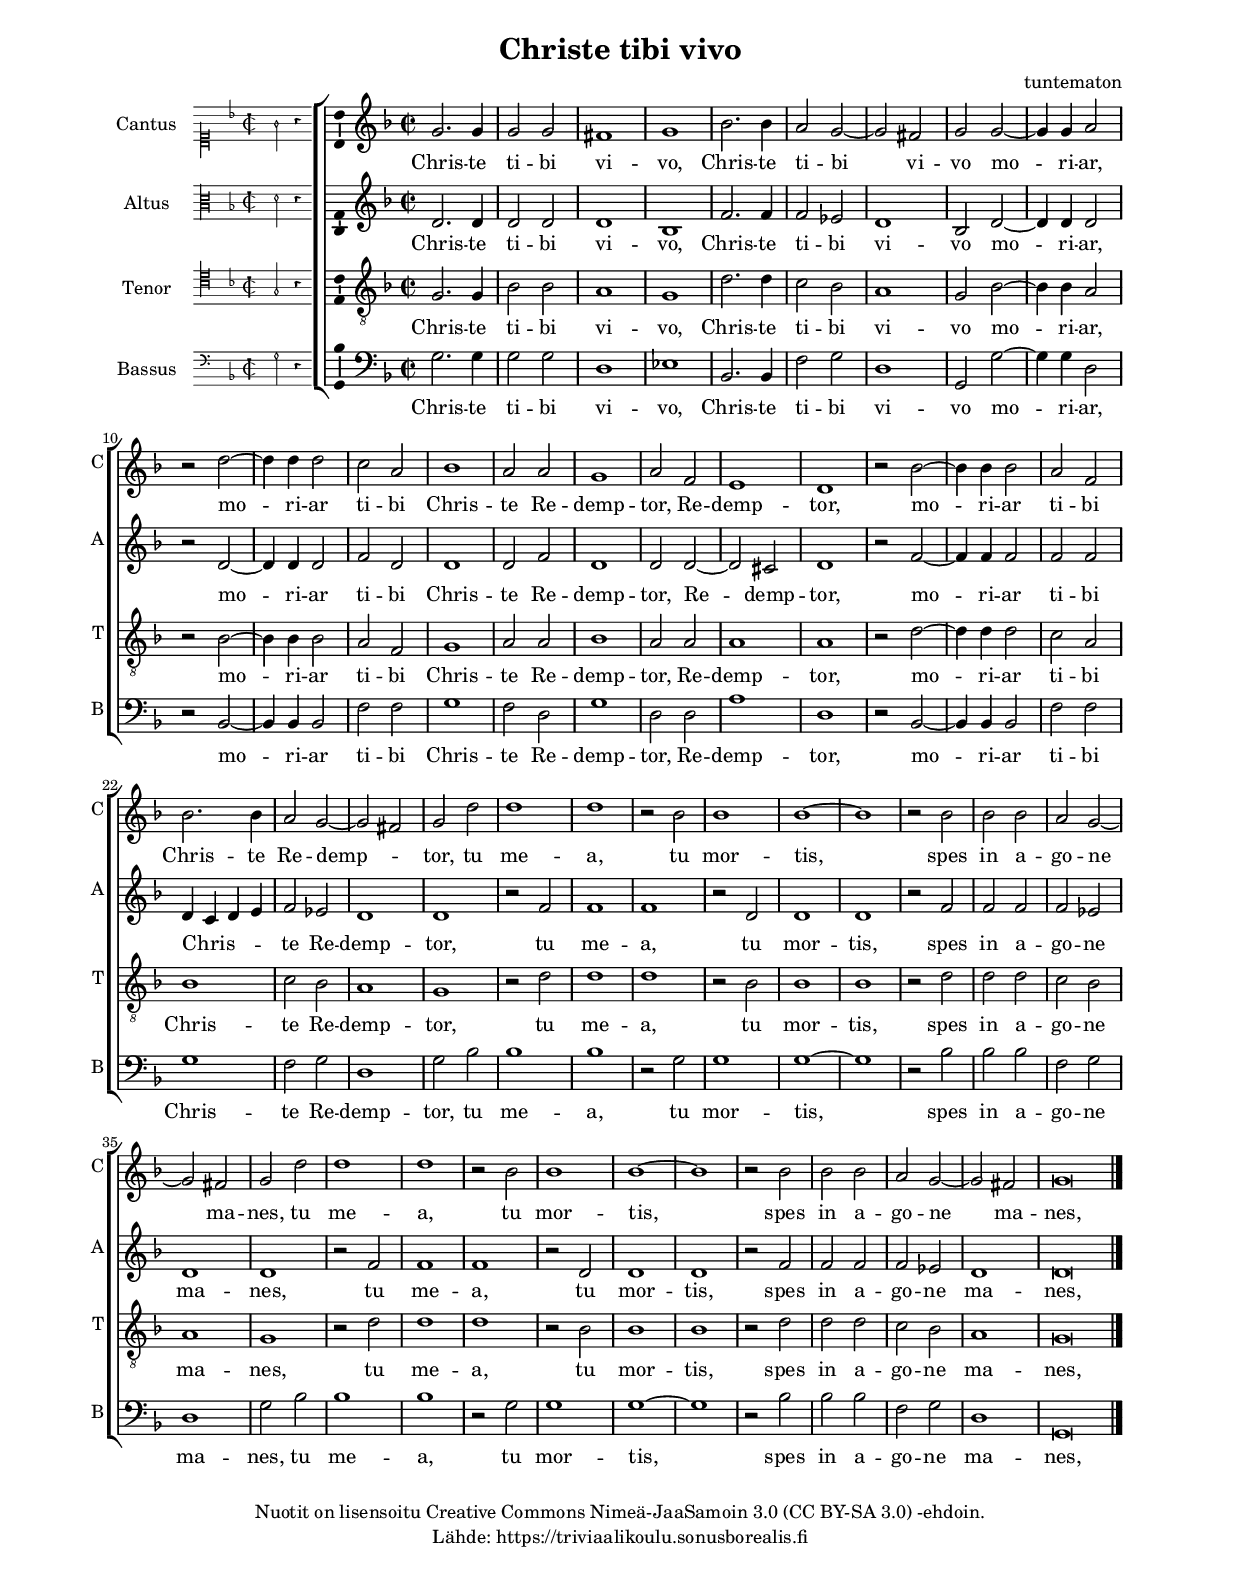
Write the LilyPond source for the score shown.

\version "2.19.49"
\include "suomi.ly"

\include "../paper-margins.ily"

#(set-global-staff-size 16)

global = {
%  \numericTimeSignature
  \time 2/2
%  \autoBeamOff
  \key d \minor
  \set Staff.midiInstrument = #"voice oohs"
}

SopranoMusic = \relative c'' {
  \set Staff.instrumentName = #"Cantus"
  \set Staff.shortInstrumentName = "C"

  \incipit { \clef "mensural-c1" \key d \minor \time 2/2 g'2 r4 }


  g2. g4 | g2 g | fis1 | g | b2. b4 | a2 g~ |
  g fis | g g~ | g4 g a2 | r d~ | d4 d d2 | c a |
  b1 | a2 a | g1 | a2 f | e1 | d | r2 b'~ | b4 b b2 |
% 2
  a f | b2. b4 | a2 g~( | g fis) | g d' | d1 | d |
  r2 b | b1 | b1~ | b | r2 b | b b | a g~ | g fis |
  g d' | d1 | d | r2 b | b1 | b~ | b |
  r2 b | b b | a g~ | g fis |
  \time 4/2
  \once \override Staff.TimeSignature.break-visibility = ##(#t #f #t)
  g\breve \bar "|."
}

stanzaOneLyrics = \lyricmode {
	Chris -- te ti -- bi vi -- vo,
	Chris -- te ti -- bi vi -- vo mo -- ri -- ar,
	mo -- ri -- ar ti -- bi Chris -- te Re -- demp -- tor,
	Re -- demp -- tor,
	mo -- ri -- ar ti -- bi Chris -- te Re -- demp -- tor,
	tu me -- a, tu mor -- tis,
	spes in a -- go -- ne ma -- nes,
	tu me -- a, tu mor -- tis,
	spes in a -- go -- ne ma -- nes,
}

AltoMusic = \relative c' {
  \set Staff.instrumentName = #"Altus"
  \set Staff.shortInstrumentName = "A"

  \incipit { \clef "mensural-c3" \key d \minor \time 2/2 d'2 r4 }

  d2. d4 | d2 d | d1 | b | f'2. f4 | f2 es |
  d1 | b2 d~ | d4 d d2 | r2 d~ | d4 d d2 | f d |
  d1 | d2 f | d1 | d2 d~ | d cis | d1 | r2 f~ | f4 f f2 |
% 2
  f f | d4( c d e) | f2 es | d1 | d | r2 f | f1 |
  f | r2 d | d1 | d | r2 f | f f | f es | d1 |
  d | r2 f | f1 | f | r2 d | d1 | d | r2 f | f f | f es | d1 |
  \time 4/2
  \once \override Staff.TimeSignature.break-visibility = ##(#t #f #t)
  d\breve
}

TenoreMusic = \relative c' {
  \set Staff.instrumentName = #"Tenor"
  \set Staff.shortInstrumentName = "T"

  \incipit { \clef "mensural-c4" \key d \minor \time 2/2 g2 r4 }

  \clef "treble_8"
  g2. g4 | b2 b | a1 | g | d'2. d4 | c2 b |
  a1 | g2 b~ | b4 b a2 | r b~ | b4 b b2 | a f |
  g1 | a2 a | b1 | a2 a | a1 | a | r2 d~ | d4 d d2 |
% 2
  c a | b1 | c2 b | a1 | g | r2 d' | d1 |
  d | r2 b | b1 | b | r2 d | d d | c b | a1
  g | r2 d' | d1 |
  d | r2 b | b1 | b | r2 d | d d | c b | a1
  \time 4/2
  \once \override Staff.TimeSignature.break-visibility = ##(#t #f #t)
  g\breve
}

BassMusic = \relative c' {
  \set Staff.instrumentName = #"Bassus"
  \set Staff.shortInstrumentName = "B"

  \incipit { \clef "mensural-f" \key d \minor \time 2/2 g2 r4 }

  \clef bass
  g2. g4 | g2 g | d1 | es | b2. b4 | f'2 g |
  d1 | g,2 g'~ | g4 g d2 | r2 b~ | b4 b b2 | f' f |
  g1 | f2 d | g1 | d2 d | a'1 | d, | r2 b~ | b4 b  b2 |
% 2
  f' f | g1 | f2 g | d1 | g2 b | b1 | b |
  r2 g | g1 | g~ | g | r2 b | b b | f g | d1 |
  g2  b | b1 | b |
  r2 g | g1 | g~ | g | r2 b | b b | f g | d1 |
  \time 4/2
  \once \override Staff.TimeSignature.break-visibility = ##(#t #f #t)
  g,\breve
}


\header {
  title = "Christe tibi vivo"
%  subtitle = ""
  composer = "tuntematon"
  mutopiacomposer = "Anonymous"
%  instrument = "Voice (SATB)"
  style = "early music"
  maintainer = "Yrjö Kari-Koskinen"
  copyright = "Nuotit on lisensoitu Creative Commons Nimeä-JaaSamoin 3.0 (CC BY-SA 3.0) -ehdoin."
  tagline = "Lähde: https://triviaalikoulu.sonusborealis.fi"
}

\score {
  \new ChoirStaff <<
    \new Staff <<
      \new Voice = "Soprano" {
		\global
        \SopranoMusic
      }
     \new Lyrics \lyricsto "Soprano" {
       \stanzaOneLyrics
     }
    >>
    \new Staff <<
      \new Voice = "Alto" {
        \global
        \AltoMusic
      }
     \new Lyrics \lyricsto "Alto" {
       \stanzaOneLyrics
     }
    >>
    \new Staff <<
      \new Voice = "Tenore" {
        \global
        \TenoreMusic
      }
      \new Lyrics \lyricsto "Tenore" {
       \stanzaOneLyrics
      }
    >>
    \new Staff <<
      \new Voice = "Bass" {
        \global
        \BassMusic
      }
      \new Lyrics \lyricsto "Bass" {
       \stanzaOneLyrics
      }
    >>
  >>
  \midi {
    \tempo 4 = 160
  }
  \layout {
    \context {
      \Voice
      \consists "Ambitus_engraver"
		\hide Slur
    }
    indent = 3.5\cm
    incipit-width = 2\cm
    \context {
     \Staff \RemoveEmptyStaves
    }
    \context {
     \Score
     \override VerticalAxisGroup.remove-first = ##t
    }
  }
}
